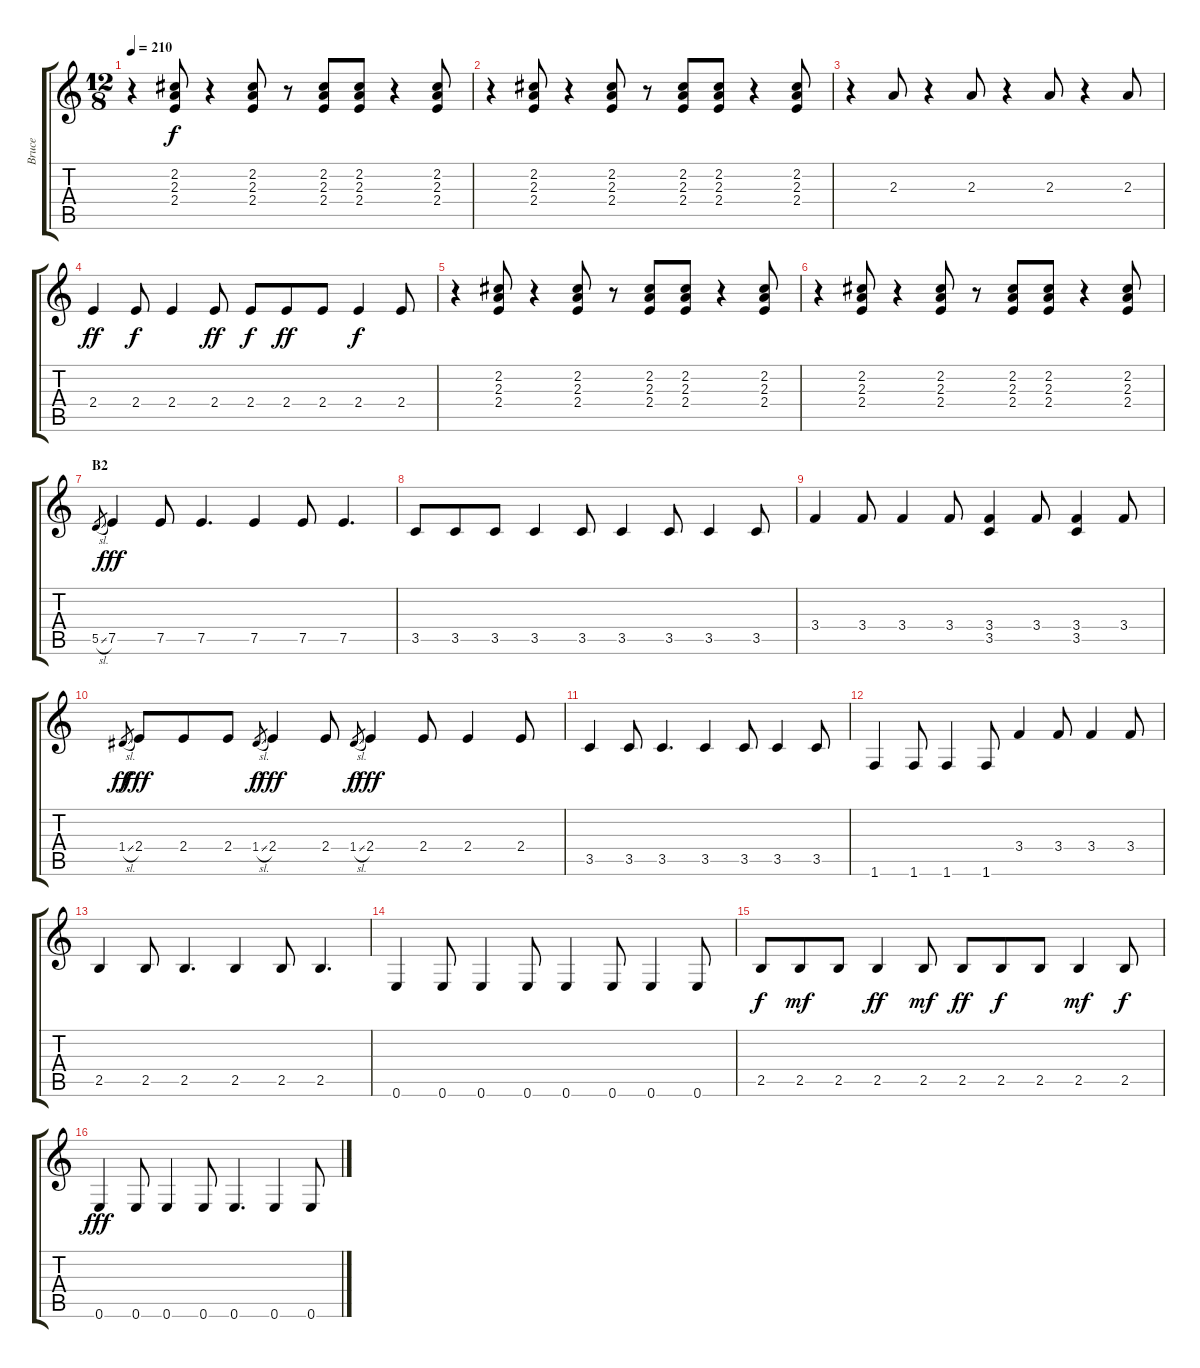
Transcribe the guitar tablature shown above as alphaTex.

\track ("Bruce" "Bruce") {instrument acousticguitarsteel}
\staff {score tabs}
\tuning (E4 B3 G3 D3 A2 E2) {hide}
\ts (12 8)
\tempo 210
\clef g2
\ks c
r.4{dy f} (2.2 2.3 2.4).8 r.4 (2.2 2.3 2.4).8 r.8 (2.2 2.3 2.4).8 (2.2 2.3 2.4).8 r.4 (2.2 2.3 2.4).8 |
r.4 (2.2 2.3 2.4).8 r.4 (2.2 2.3 2.4).8 r.8 (2.2 2.3 2.4).8 (2.2 2.3 2.4).8 r.4 (2.2 2.3 2.4).8 |
r.4 2.3.8 r.4 2.3.8 r.4 2.3.8 r.4 2.3.8 |
2.4.4{dy ff} 2.4.8{dy f} 2.4.4 2.4.8{dy ff} 2.4.8{dy f} 2.4.8{dy ff} 2.4.8 2.4.4{dy f} 2.4.8 |
r.4 (2.2 2.3 2.4).8 r.4 (2.2 2.3 2.4).8 r.8 (2.2 2.3 2.4).8 (2.2 2.3 2.4).8 r.4 (2.2 2.3 2.4).8 |
r.4 (2.2 2.3 2.4).8 r.4 (2.2 2.3 2.4).8 r.8 (2.2 2.3 2.4).8 (2.2 2.3 2.4).8 r.4 (2.2 2.3 2.4).8 |
\section ("" "B2")
5.5{sl}.8{gr} 7.5.4{dy fff volume 14 instrument electricguitarmuted} 7.5.8 7.5.4{d} 7.5.4 7.5.8 7.5.4{d} |
3.5.8 3.5.8 3.5.8 3.5.4 3.5.8 3.5.4 3.5.8 3.5.4 3.5.8 |
3.4.4 3.4.8 3.4.4 3.4.8 (3.4 3.5).4 3.4.8 (3.4 3.5).4 3.4.8 |
1.4{sl}.8{gr dy ff} 2.4.8{dy fff} 2.4.8 2.4.8 1.4{sl}.8{gr dy f} 2.4.4{dy fff} 2.4.8 1.4{sl}.8{gr dy f} 2.4.4{dy fff} 2.4.8 2.4.4 2.4.8 |
3.5.4 3.5.8 3.5.4{d} 3.5.4 3.5.8 3.5.4 3.5.8 |
1.6.4 1.6.8 1.6.4 1.6.8 3.4.4 3.4.8 3.4.4 3.4.8 |
2.5.4 2.5.8 2.5.4{d} 2.5.4 2.5.8 2.5.4{d} |
0.6.4 0.6.8 0.6.4 0.6.8 0.6.4 0.6.8 0.6.4 0.6.8 |
2.5.8{dy f} 2.5.8{dy mf} 2.5.8 2.5.4{dy ff} 2.5.8{dy mf} 2.5.8{dy ff} 2.5.8{dy f} 2.5.8 2.5.4{dy mf} 2.5.8{dy f} |
0.6.4{dy fff} 0.6.8 0.6.4 0.6.8 0.6.4{d} 0.6.4 0.6.8
